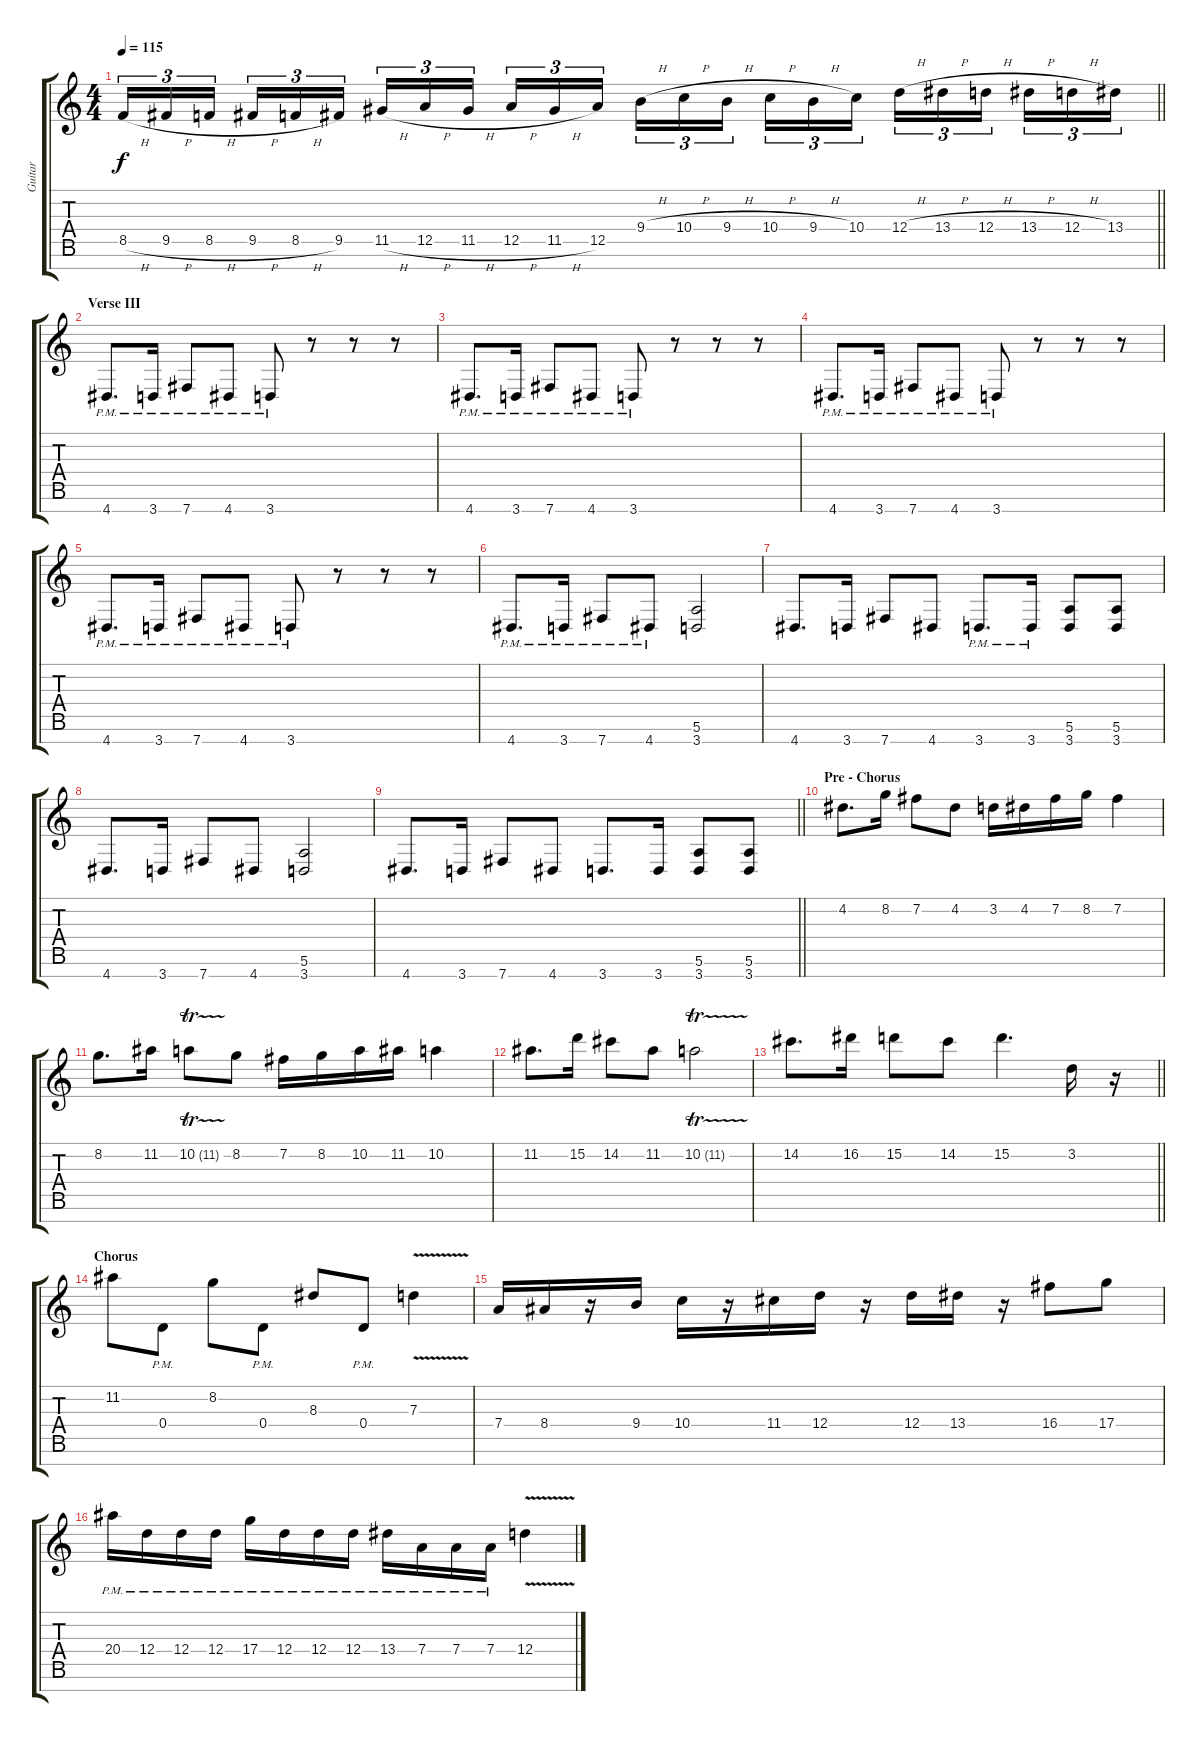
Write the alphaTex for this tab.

\track ("Guitar" "Guitar") {instrument distortionguitar}
\staff {score tabs}
\tuning (E4 B3 G3 D3 A2 E2 B1) {hide}
\ts (4 4)
\tempo 115
\clef g2
\barLineRight lightlight
\ks c
8.5{h}.16{tu (3 2) dy f} 9.5{h}.16{tu (3 2)} 8.5{h}.16{tu (3 2) beam splitsecondary} 9.5{h}.16{tu (3 2)} 8.5{h}.16{tu (3 2)} 9.5.16{tu (3 2)} 11.5{h}.16{tu (3 2)} 12.5{h}.16{tu (3 2)} 11.5{h}.16{tu (3 2) beam splitsecondary} 12.5{h}.16{tu (3 2)} 11.5{h}.16{tu (3 2)} 12.5.16{tu (3 2)} 9.4{h}.16{tu (3 2)} 10.4{h}.16{tu (3 2)} 9.4{h}.16{tu (3 2) beam splitsecondary} 10.4{h}.16{tu (3 2)} 9.4{h}.16{tu (3 2)} 10.4.16{tu (3 2)} 12.4{h}.16{tu (3 2)} 13.4{h}.16{tu (3 2)} 12.4{h}.16{tu (3 2) beam splitsecondary} 13.4{h}.16{tu (3 2)} 12.4{h}.16{tu (3 2)} 13.4.16{tu (3 2)} |
\section ("" "Verse III")
4.7{pm}.8{d} 3.7{pm}.16 7.7{pm}.8 4.7{pm}.8 3.7{pm}.8 r.8 r.8 r.8 |
4.7{pm}.8{d} 3.7{pm}.16 7.7{pm}.8 4.7{pm}.8 3.7{pm}.8 r.8 r.8 r.8 |
4.7{pm}.8{d} 3.7{pm}.16 7.7{pm}.8 4.7{pm}.8 3.7{pm}.8 r.8 r.8 r.8 |
4.7{pm}.8{d} 3.7{pm}.16 7.7{pm}.8 4.7{pm}.8 3.7{pm}.8 r.8 r.8 r.8 |
4.7{pm}.8{d} 3.7{pm}.16 7.7{pm}.8 4.7{pm}.8 (5.6 3.7).2 |
4.7.8{d} 3.7.16 7.7.8 4.7.8 3.7{pm}.8{d} 3.7{pm}.16 (5.6 3.7).8 (5.6 3.7).8 |
4.7.8{d} 3.7.16 7.7.8 4.7.8 (5.6 3.7).2 |
\barLineRight lightlight
4.7.8{d} 3.7.16 7.7.8 4.7.8 3.7.8{d} 3.7.16 (5.6 3.7).8 (5.6 3.7).8 |
\section ("" "Pre - Chorus")
4.2.8{d} 8.2.16 7.2.8 4.2.8 3.2.16 4.2.16 7.2.16 8.2.16 7.2.4 |
8.2.8{d} 11.2.16 10.2{tr (11 32)}.8 8.2.8 7.2.16 8.2.16 10.2.16 11.2.16 10.2.4 |
11.2.8{d} 15.2.16 14.2.8 11.2.8 10.2{tr (11 32)}.2 |
\barLineRight lightlight
14.2.8{d} 16.2.16 15.2.8 14.2.8 15.2.4{d} 3.2.16 r.16 |
\section ("" "Chorus")
11.2.8 0.4{pm}.8 8.2.8 0.4{pm}.8 8.3.8 0.4{pm}.8 7.3{v}.4 |
7.4.16 8.4.16 r.16 9.4.16 10.4.16 r.16 11.4.16 12.4.16 r.16 12.4.16 13.4.16 r.16 16.4.8 17.4.8 |
20.4{pm}.16 12.4{pm}.16 12.4{pm}.16 12.4{pm}.16 17.4{pm}.16 12.4{pm}.16 12.4{pm}.16 12.4{pm}.16 13.4{pm}.16 7.4{pm}.16 7.4{pm}.16 7.4{pm}.16 12.4{v}.4
